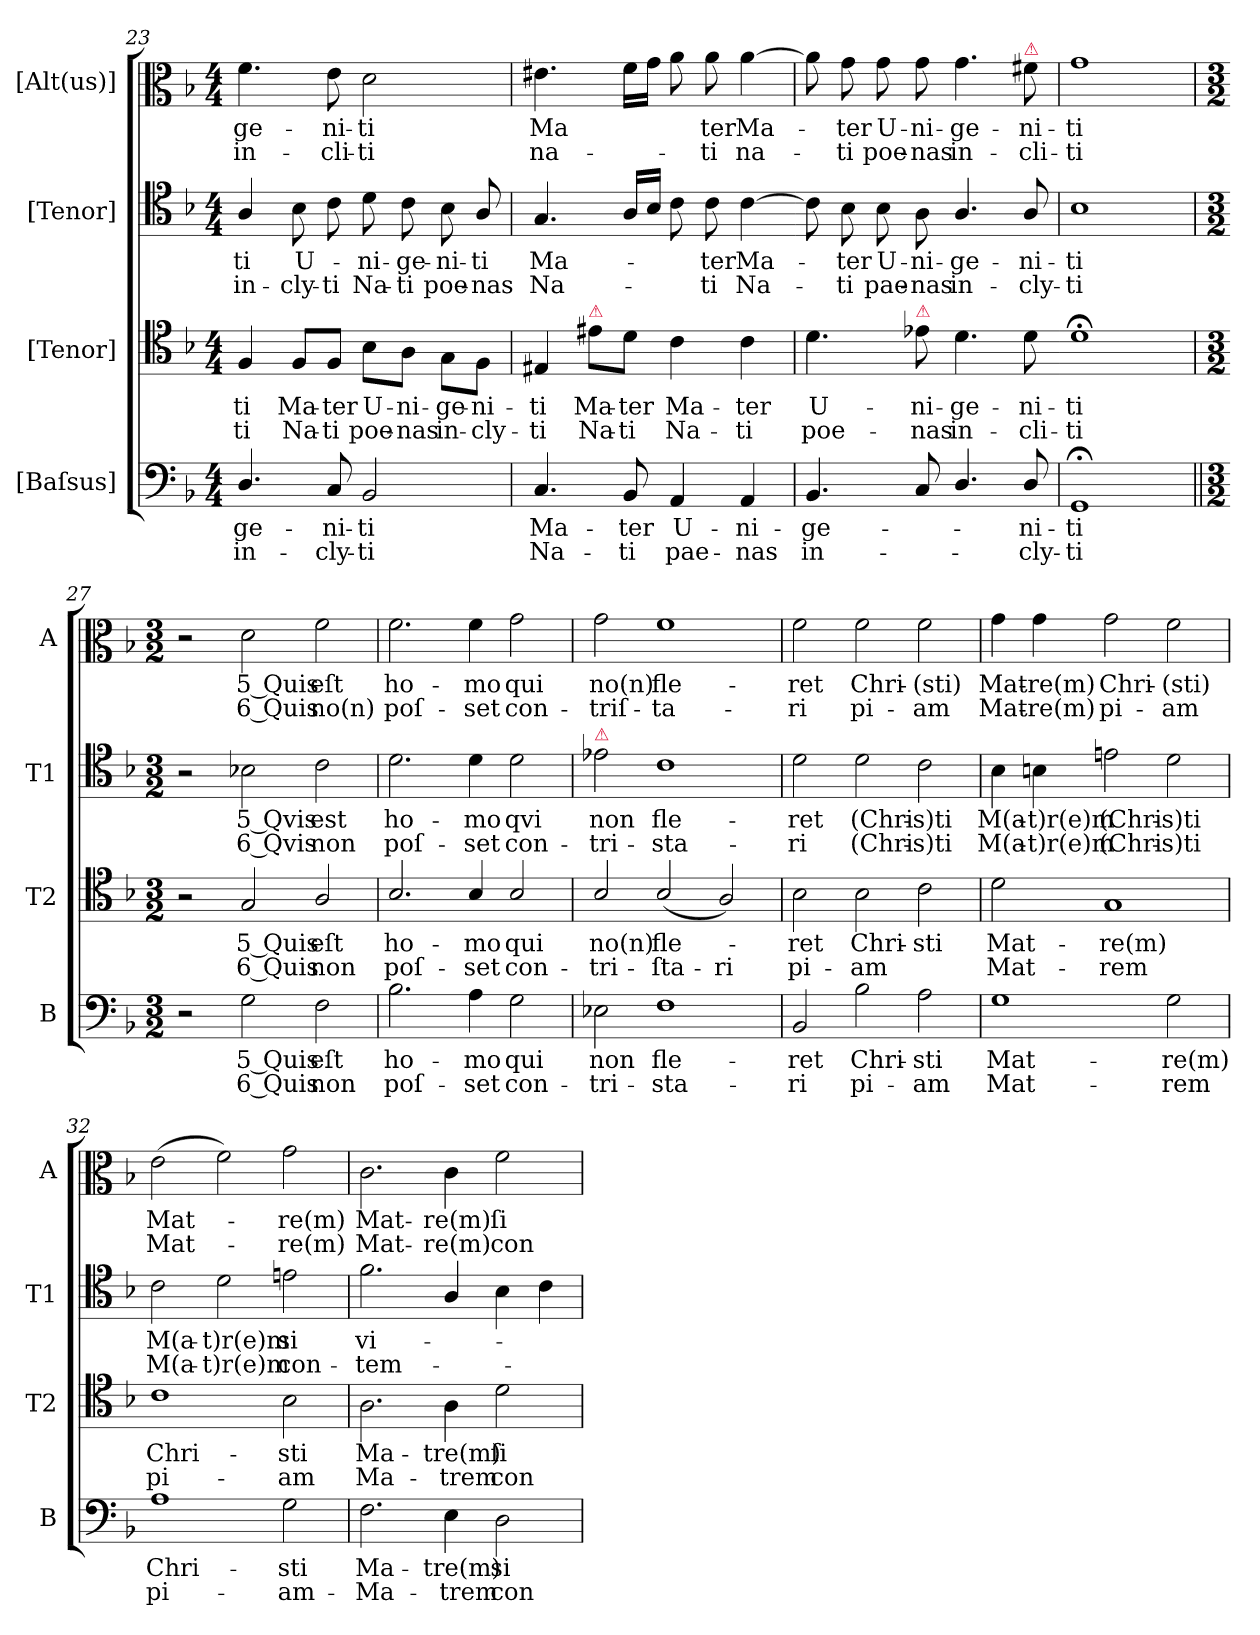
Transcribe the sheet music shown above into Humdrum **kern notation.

**kern	**text	**text	**kern	**text	**text	**kern	**text	**text	**kern	**text	**text
*part4	*part4	*part4	*part3	*part3	*part3	*part2	*part2	*part2	*part1	*part1	*part1
*staff4	*staff4	*staff4	*staff3	*staff3	*staff3	*staff2	*staff2	*staff2	*staff1	*staff1	*staff1
*I"[Baſsus]	*	*	*I"[Tenor]	*	*	*I"[Tenor]	*	*	*I"[Alt(us)]	*	*
*I'B	*	*	*I'T2	*	*	*I'T1	*	*	*I'A	*	*
*clefF4	*	*	*clefC4	*	*	*clefC4	*	*	*clefC3	*	*
*k[b-]	*	*	*k[b-]	*	*	*k[b-]	*	*	*k[b-]	*	*
*M4/4	*	*	*M4/4	*	*	*M4/4	*	*	*M4/4	*	*
=23	=23	=23	=23	=23	=23	=23	=23	=23	=23	=23	=23
4.D/	-ge-	in-	4F/	-ti	-ti	4A/	-ti	in-	4.f\	-ge-	in-
!	!	!	!	!LO:LY:i	!LO:LY:i	!	!LO:LY:i	!	!	!	!
.	.	.	8F/L	Ma-	Na-	8B-\	U-	-cly-	.	.	.
!	!	!	!	!LO:LY:i	!LO:LY:i	!	!	!	!	!	!
8C/	-ni-	-cly-	8F/J	-ter	-ti	8c\	.	-ti	8e\	-ni-	-cli-
!	!	!	!	!LO:LY:i	!LO:LY:i	!	!LO:LY:i	!LO:LY:i	!	!	!
2BB-/	-ti	-ti	8B-\L	U-	poe-	8d\	-ni-	Na-	2d\	-ti	-ti
!	!	!	!	!LO:LY:i	!LO:LY:i	!	!LO:LY:i	!LO:LY:i	!	!	!
.	.	.	8A\J	-ni-	-nas	8c\	-ge-	-ti	.	.	.
!	!	!	!	!LO:LY:i	!LO:LY:i	!	!LO:LY:i	!LO:LY:i	!	!	!
.	.	.	8G\L	-ge-	in-	8B-\	-ni-	poe-	.	.	.
!	!	!	!	!LO:LY:i	!LO:LY:i	!	!LO:LY:i	!LO:LY:i	!	!	!
.	.	.	8F\J	-ni-	-cly-	8A/	-ti	-nas	.	.	.
=24	=24	=24	=24	=24	=24	=24	=24	=24	=24	=24	=24
!	!LO:LY:i	!LO:LY:i	!	!LO:LY:i	!LO:LY:i	!	!	!	!	!	!
4.C/	Ma-	Na-	4E#X/	-ti	-ti	4.G/	Ma-	Na-	4.e#X\	Ma-	na-
!	!	!	!LO:TX:a:color=crimson:t=⚠	!	!	!	!	!	!	!	!
.	.	.	8e#X\L	Ma-	Na-	.	.	.	.	.	.
!	!LO:LY:i	!LO:LY:i	!	!	!	!	!	!	!	!	!
8BB-/	-ter	-ti	8d\J	-ter	-ti	16A/LL	.	.	16f\LL	--	.
.	.	.	.	.	.	16B-/JJ	.	.	16g\JJ	.	.
!	!LO:LY:i	!LO:LY:i	!	!LO:LY:i	!LO:LY:i	!	!	!	!	!	!
4AA/	U-	pae-	4c\	Ma-	Na-	8c\	.	.	8a\	.	.
.	.	.	.	.	.	8c\	-ter	-ti	8a\	-ter	-ti
!	!LO:LY:i	!LO:LY:i	!	!LO:LY:i	!LO:LY:i	!	!LO:LY:i	!LO:LY:i	!	!LO:LY:i	!LO:LY:i
4AA/	-ni-	-nas	4c\	-ter	-ti	[4c\	Ma-	Na-	[4a\	Ma-	na-
=25	=25	=25	=25	=25	=25	=25-	=25	=25	=25	=25	=25
!	!LO:LY:i	!LO:LY:i	!	!	!	!	!	!	!	!	!
4.BB-/	-ge-	in-	4.d\	U-	poe-	8c\]	.	.	8a\]	.	.
!	!	!	!	!	!	!	!LO:LY:i	!LO:LY:i	!	!LO:LY:i	!LO:LY:i
.	.	.	.	.	.	8B-\	-ter	-ti	8g\	-ter	-ti
.	.	.	.	.	.	8B-\	U-	pae-	8g\	U-	poe-
!	!	!	!LO:TX:a:color=crimson:t=⚠	!	!	!	!	!	!	!	!
8C/	.	.	8e-X\	-ni-	-nas	8A\	-ni-	-nas	8g\	-ni-	-nas
4.D/	.	.	4.d\	-ge-	in-	4.A/	-ge-	in-	4.g\	-ge-	in-
!	!	!	!	!	!	!	!	!	!LO:TX:a:color=crimson:t=⚠	!	!
!	!LO:LY:i	!LO:LY:i	!	!	!	!	!	!	!	!	!
8D/	-ni-	-cly-	8d\	-ni-	-cli-	8A/	-ni-	-cly-	8f#X\	-ni-	-cli-
=26	=26	=26	=26-	=26	=26	=26	=26	=26	=26	=26	=26
!	!LO:LY:i	!LO:LY:i	!	!	!	!	!	!	!	!	!
1GG;<	-ti	-ti	1d;<	-ti	-ti	1B-	-ti	-ti	1g	-ti	-ti
=27||	=27	=27	=27	=27	=27	=27	=27	=27	=27	=27	=27
*M3/2	*	*	*M3/2	*	*	*M3/2	*	*	*M3/2	*	*
2r	.	.	2r	.	.	2r	.	.	2r	.	.
2G\	5 Quis	6 Quis	2G/	5 Quis	6 Quis	2B-X\	5 Qvis	6 Qvis	2d\	5 Quis	6 Quis
2F\	eſt	non	2A/	eſt	non	2c\	est	non	2f\	eſt	no(n)
=28	=28	=28	=28	=28	=28	=28	=28	=28	=28	=28	=28
2.B-\	ho-	poſ-	2.B-/	ho-	poſ-	2.d\	ho-	poſ-	2.f\	ho-	poſ-
4A\	-mo	-set	4B-/	-mo	-set	4d\	-mo	-set	4f\	-mo	-set
2G\	qui	con-	2B-/	qui	con-	2d\	qvi	con-	2g\	qui	con-
=29	=29	=29	=29	=29	=29	=29	=29	=29	=29	=29	=29
!	!	!	!	!	!	!LO:TX:a:color=crimson:t=⚠	!	!	!	!	!
2E-X\	non	-tri-	2B-/	no(n)	-tri-	2e-X\	non	-tri-	2g\	no(n)	-triſ-
1F	fle-	-sta-	(2B-/	fle-	-ſta-	1c	fle-	-sta-	1f	fle-	-ta-
.	.	.	2A/)	.	-ri	.	.	.	.	.	.
=30	=30	=30	=30	=30	=30	=30	=30	=30	=30	=30	=30
2BB-/	-ret	-ri	2B-\	-ret	pi-	2d\	-ret	-ri	2f\	-ret	-ri
2B-\	Chri-	pi-	2B-\	Chri-	-am	2d\	(Chri-	(Chri-	2f\	Chri-	pi-
2A\	-sti	-am	2c\	-sti	.	2c\	-s)ti	-s)ti	2f\	-(sti)	-am
=31	=31	=31	=31	=31	=31	=31	=31	=31	=31	=31	=31
1G	Mat-	Mat-	2d\	Mat-	Mat-	4B-\	M(a-	M(a-	4g\	Mat-	Mat-
.	.	.	.	.	.	4Bn\	-t)r(e)m	-t)r(e)m	4g\	-re(m)	-re(m)
!	!	!	!	!	!	!	!LO:LY:i	!LO:LY:i	!	!	!
.	.	.	1G	-re(m)	-rem	2en\	(Chri-	(Chri-	2g\	Chri-	pi-
!	!	!	!	!	!	!	!LO:LY:i	!LO:LY:i	!	!	!
2G\	-re(m)	-rem	.	.	.	2d\	-s)ti	-s)ti	2f\	-(sti)	-am
=32	=32	=32	=32	=32	=32	=32	=32	=32	=32	=32	=32
!	!LO:LY:i	!LO:LY:i	!	!LO:LY:i	!LO:LY:i	!	!LO:LY:i	!LO:LY:i	!	!	!
1A	Chri-	pi-	1c	Chri-	pi-	2c\	M(a-	M(a-	(2e\	Mat-	Mat-
!	!	!	!	!	!	!	!LO:LY:i	!LO:LY:i	!	!	!
.	.	.	.	.	.	2d\	-t)r(e)m	-t)r(e)m	2f\)	.	.
!	!LO:LY:i	!LO:LY:i	!	!LO:LY:i	!LO:LY:i	!	!	!	!	!	!
2G\	-sti	-am-	2B-\	-sti	-am	2en\	si	con-	2g\	-re(m)	-re(m)
=33	=33	=33	=33	=33	=33	=33	=33	=33	=33	=33	=33
!	!LO:LY:i	!LO:LY:i	!	!LO:LY:i	!LO:LY:i	!	!	!	!	!LO:LY:i	!LO:LY:i
2.F\	Ma-	-Ma-	2.A\	Ma-	Ma-	2.f\	vi-	-tem-	2.c\	Mat-	Mat-
!	!LO:LY:i	!LO:LY:i	!	!LO:LY:i	!LO:LY:i	!	!	!	!	!LO:LY:i	!LO:LY:i
4E\	-tre(m)	-trem	4A\	-tre(m)	-trem	4A/	.	.	4c\	-re(m)	-re(m)
2D\	si	con-	2d\	ſi	con-	4B-\	.	.	2f\	ſi	con-
.	.	.	.	.	.	4c\	.	.	.	.	.
=	=	=	=	=	=	=	=	=	=	=	=
*-	*-	*-	*-	*-	*-	*-	*-	*-	*-	*-	*-
